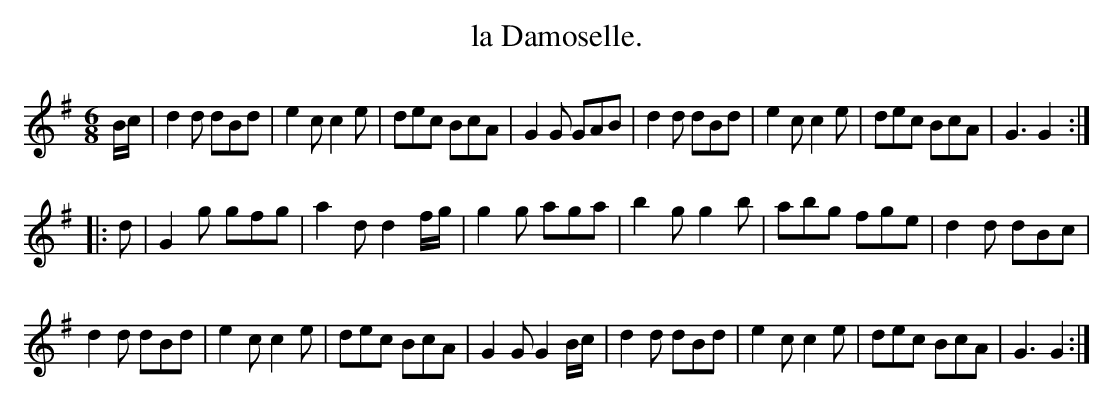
X:1
T:la Damoselle.
M:6/8
L:1/8
K:G
B/c/|d2d dBd|e2c c2e|dec BcA|G2G GAB|\
d2d dBd|e2c c2e|dec BcA|G3  G2:|
|:d   |G2g gfg|a2d d2f/g/|g2g aga|b2g g2b|abg fge|d2d dBc|
d2d dBd|e2c c2e|dec BcA|G2G G2B/c/|\
d2d dBd|e2c c2e|dec BcA|G3  G2   :|
